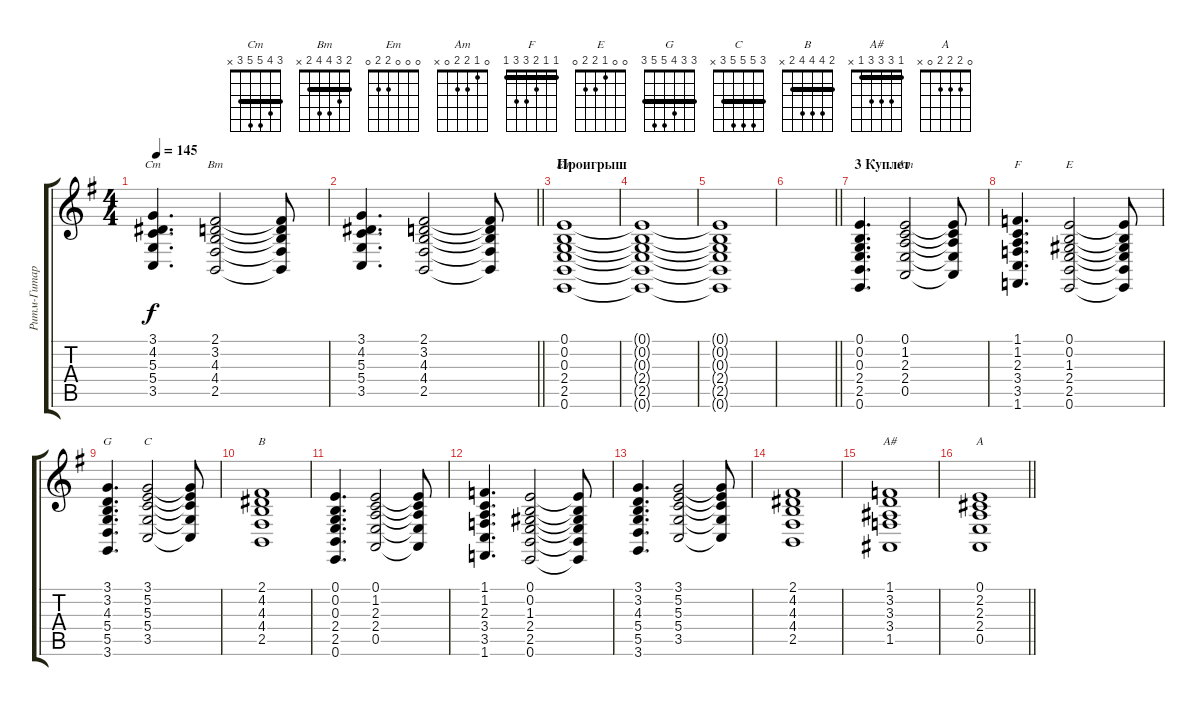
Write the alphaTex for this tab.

\track ("Ритм-Гитара (Бой)" "Ритм-Гитар") {instrument orchestralharp}
\staff {score tabs}
\tuning (E4 B3 G3 D3 A2 E2) {hide}
\chord ("Cm" 3 4 5 5 3 x) {barre 3}
\chord ("Bm" 2 3 4 4 2 x) {barre 2}
\chord ("Em" 0 0 0 2 2 0)
\chord ("Am" 0 1 2 2 0 x)
\chord ("F" 1 1 2 3 3 1) {barre 1}
\chord ("E" 0 0 1 2 2 0)
\chord ("G" 3 3 4 5 5 3) {barre 3}
\chord ("C" 3 5 5 5 3 x) {barre 3}
\chord ("B" 2 4 4 4 2 x) {barre 2}
\chord ("A#" 1 3 3 3 1 x) {barre 1}
\chord ("A" 0 2 2 2 0 x)
\ts (4 4)
\tempo 145
\clef g2
\ks eminor
(3.1 4.2 5.3 5.4 3.5).4{d ch "Cm" dy f} (2.1 3.2 4.3 4.4 2.5).2{ch "Bm"} (2.1{t} 3.2{t} 4.3{t} 4.4{t} 2.5{t}).8 |
\barLineRight lightlight
(3.1 4.2 5.3 5.4 3.5).4{d} (2.1 3.2 4.3 4.4 2.5).2 (2.1{t} 3.2{t} 4.3{t} 4.4{t} 2.5{t}).8 |
\section ("" "Проигрыш")
(0.1 0.2 0.3 2.4 2.5 0.6).1{ch "Em"} |
(0.1{t} 0.2{t} 0.3{t} 2.4{t} 2.5{t} 0.6{t}).1 |
(0.1{t} 0.2{t} 0.3{t} 2.4{t} 2.5{t} 0.6{t}).1 |
\barLineRight lightlight
|
\section ("" "3 Куплет")
(0.1 0.2 0.3 2.4 2.5 0.6).4{d} (0.1 1.2 2.3 2.4 0.5).2{ch "Am"} (0.1{t} 1.2{t} 2.3{t} 2.4{t} 0.5{t}).8 |
(1.1 1.2 2.3 3.4 3.5 1.6).4{d ch "F"} (0.1 0.2 1.3 2.4 2.5 0.6).2{ch "E"} (0.1{t} 0.2{t} 1.3{t} 2.4{t} 2.5{t} 0.6{t}).8 |
(3.1 3.2 4.3 5.4 5.5 3.6).4{d ch "G"} (3.1 5.2 5.3 5.4 3.5).2{ch "C"} (3.1{t} 5.2{t} 5.3{t} 5.4{t} 3.5{t}).8 |
(2.1 4.2 4.3 4.4 2.5).1{ch "B"} |
(0.1 0.2 0.3 2.4 2.5 0.6).4{d} (0.1 1.2 2.3 2.4 0.5).2 (0.1{t} 1.2{t} 2.3{t} 2.4{t} 0.5{t}).8 |
(1.1 1.2 2.3 3.4 3.5 1.6).4{d} (0.1 0.2 1.3 2.4 2.5 0.6).2 (0.1{t} 0.2{t} 1.3{t} 2.4{t} 2.5{t} 0.6{t}).8 |
(3.1 3.2 4.3 5.4 5.5 3.6).4{d} (3.1 5.2 5.3 5.4 3.5).2 (3.1{t} 5.2{t} 5.3{t} 5.4{t} 3.5{t}).8 |
(2.1 4.2 4.3 4.4 2.5).1 |
(1.1 3.2 3.3 3.4 1.5).1{ch "A#"} |
\barLineRight lightlight
(0.1 2.2 2.3 2.4 0.5).1{ch "A"}
